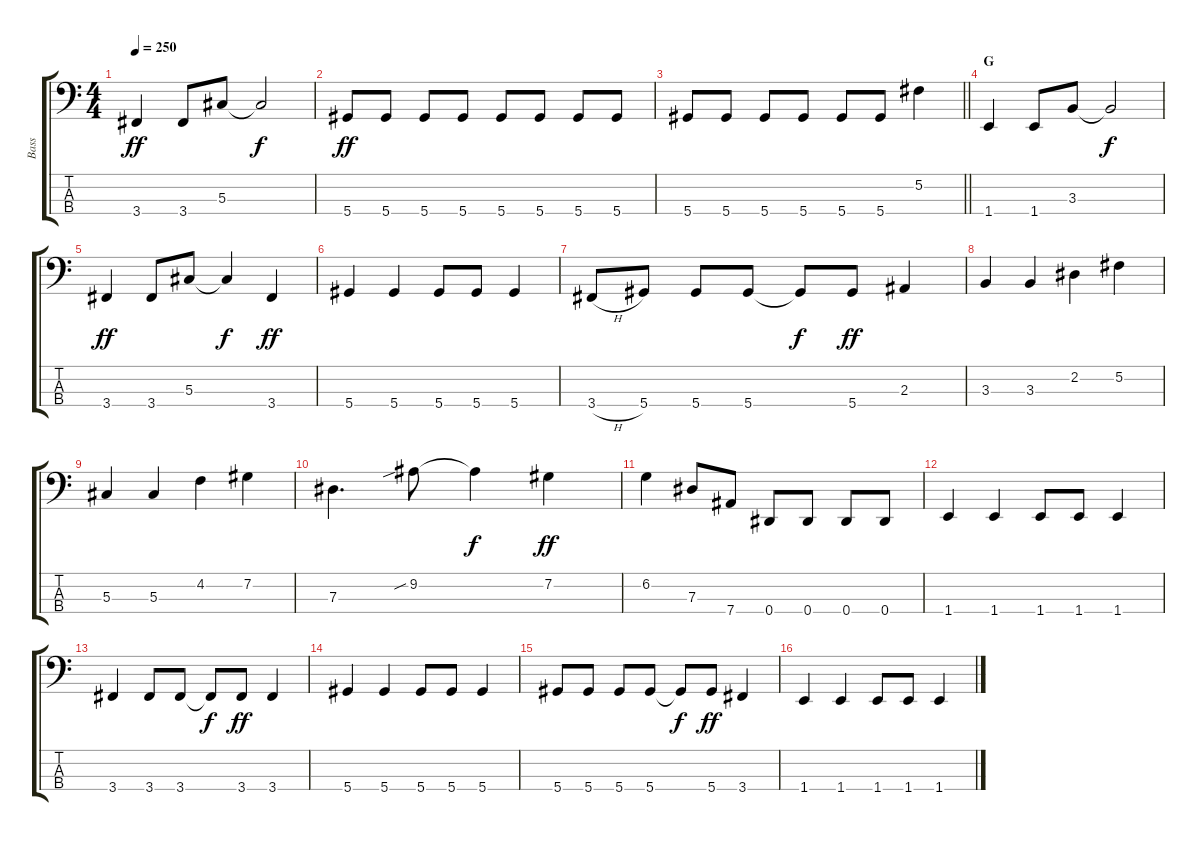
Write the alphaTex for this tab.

\track ("Bass" "Bass") {instrument electricbasspick}
\staff {score tabs}
\tuning (Gb2 Db2 Ab1 Eb1) {hide}
\ts (4 4)
\tempo 250
\clef f4
\ks c
3.4.4{dy ff} 3.4.8 5.3.8 5.3{t}.2{dy f} |
5.4.8{dy ff} 5.4.8 5.4.8 5.4.8 5.4.8 5.4.8 5.4.8 5.4.8 |
\barLineRight lightlight
5.4.8 5.4.8 5.4.8 5.4.8 5.4.8 5.4.8 5.2.4 |
\section ("" "G")
1.4.4 1.4.8 3.3.8 3.3{t}.2{dy f} |
3.4.4{dy ff} 3.4.8 5.3.8 5.3{t}.4{dy f} 3.4.4{dy ff} |
5.4.4 5.4.4 5.4.8 5.4.8 5.4.4 |
3.4{h}.8 5.4.8 5.4.8 5.4.8 5.4{t}.8{dy f} 5.4.8{dy ff} 2.3.4 |
3.3.4 3.3.4 2.2.4 5.2.4 |
5.3.4 5.3.4 4.2.4 7.2.4 |
7.3.4{d} 9.2{sib}.8 9.2{t}.4{dy f} 7.2.4{dy ff} |
6.2.4 7.3.8 7.4.8 0.4.8 0.4.8 0.4.8 0.4.8 |
1.4.4 1.4.4 1.4.8 1.4.8 1.4.4 |
3.4.4 3.4.8 3.4.8 3.4{t}.8{dy f} 3.4.8{dy ff} 3.4.4 |
5.4.4 5.4.4 5.4.8 5.4.8 5.4.4 |
5.4.8 5.4.8 5.4.8 5.4.8 5.4{t}.8{dy f} 5.4.8{dy ff} 3.4.4 |
1.4.4 1.4.4 1.4.8 1.4.8 1.4.4
